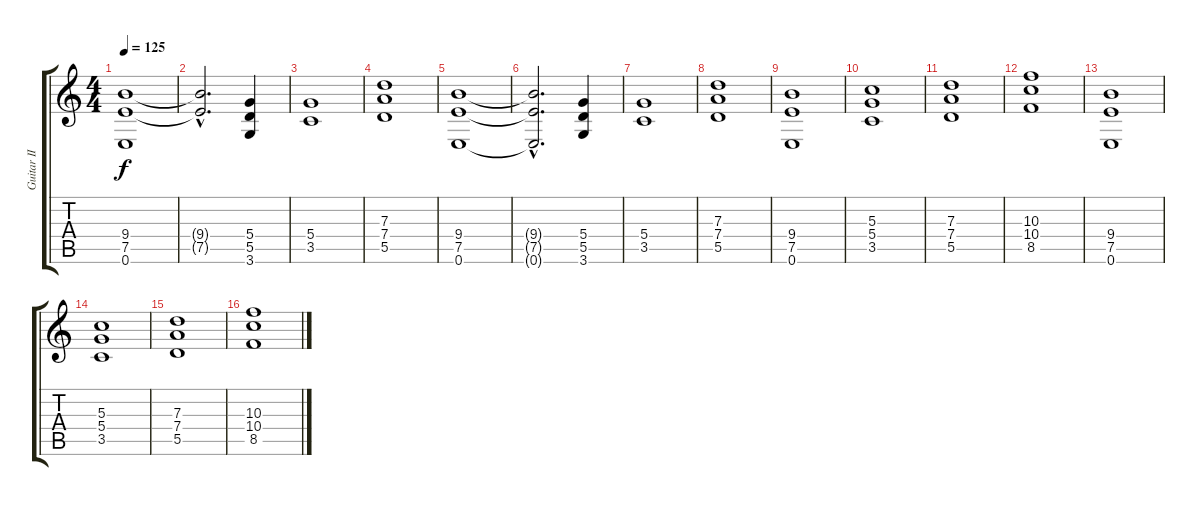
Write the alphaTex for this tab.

\track ("Guitar II" "Guitar II") {instrument distortionguitar}
\staff {score tabs}
\tuning (E4 B3 G3 D3 A2 E2) {hide}
\ts (4 4)
\tempo 125
\clef g2
\ks c
(9.4 7.5 0.6).1{dy f} |
(9.4{hac t} 7.5{hac t}).2{d} (5.4 5.5 3.6).4 |
(5.4 3.5).1 |
(7.3 7.4 5.5).1 |
(9.4 7.5 0.6).1 |
(9.4{hac t} 7.5{hac t} 0.6{hac t}).2{d} (5.4 5.5 3.6).4 |
(5.4 3.5).1 |
(7.3 7.4 5.5).1 |
(9.4 7.5 0.6).1 |
(5.3 5.4 3.5).1 |
(7.3 7.4 5.5).1 |
(10.3 10.4 8.5).1 |
(9.4 7.5 0.6).1 |
(5.3 5.4 3.5).1 |
(7.3 7.4 5.5).1 |
(10.3 10.4 8.5).1
